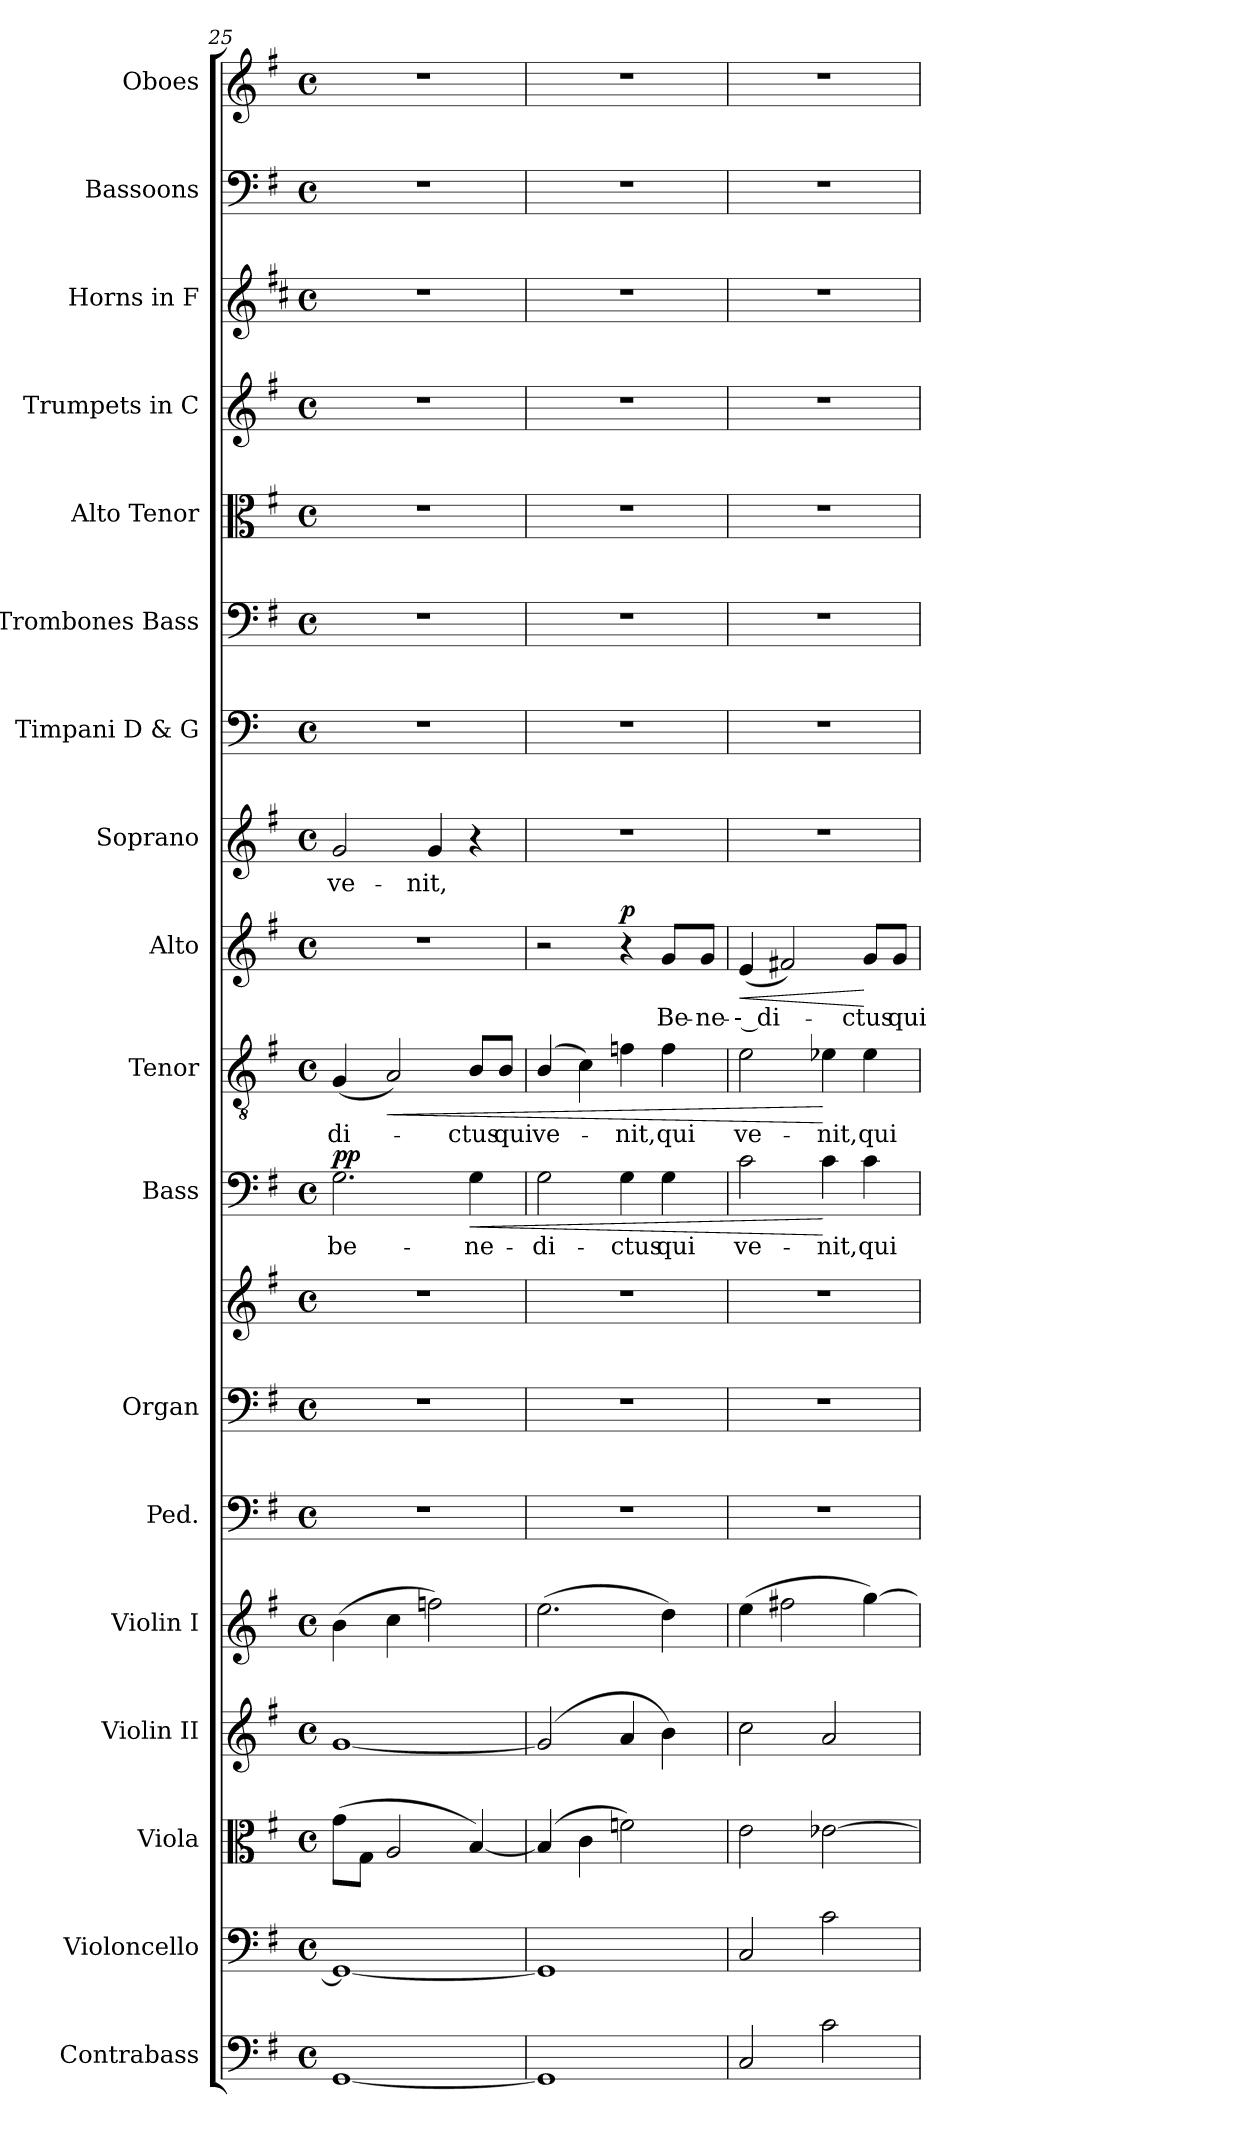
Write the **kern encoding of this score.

**kern	**kern	**kern	**kern	**kern	**kern	**kern	**kern	**kern	**text	**dynam	**kern	**text	**dynam	**kern	**text	**dynam	**kern	**text	**kern	**kern	**kern	**kern	**kern	**kern	**kern
*part18	*part17	*part16	*part15	*part14	*part13	*part12	*part12	*part11	*part11	*part11	*part10	*part10	*part10	*part9	*part9	*part9	*part8	*part8	*part7	*part6	*part5	*part4	*part3	*part2	*part1
*staff19	*staff18	*staff17	*staff16	*staff15	*staff14	*staff13	*staff12	*staff11	*staff11	*staff11	*staff10	*staff10	*staff10	*staff9	*staff9	*staff9	*staff8	*staff8	*staff7	*staff6	*staff5	*staff4	*staff3	*staff2	*staff1
*I"Contrabass	*I"Violoncello	*I"Viola	*I"Violin II	*I"Violin I	*I"Ped.	*I"Organ	*	*I"Bass	*	*	*I"Tenor	*	*	*I"Alto	*	*	*I"Soprano	*	*I"Timpani D & G	*I"Trombones  Bass	*I"Alto Tenor	*I"Trumpets in C	*I"Horns in F	*I"Bassoons	*I"Oboes
*I'Cb.	*I'Vc.	*I'Vla.	*I'Vln. II	*I'Vln. I	*	*I'Org.	*	*I'B.	*	*	*I'T.	*	*	*I'A.	*	*	*I'S.	*	*I'Timp.	*	*	*	*I'Hn.	*I'Bsn.	*I'Ob.
*clefF4	*clefF4	*clefC3	*clefG2	*clefG2	*clefF4	*clefF4	*clefG2	*clefF4	*	*	*clefGv2	*	*	*clefG2	*	*	*clefG2	*	*clefF4	*clefF4	*clefC3	*clefG2	*clefG2	*clefF4	*clefG2
*ITrd7c12	*	*	*	*	*	*	*	*	*	*	*ITrd7c12	*	*	*	*	*	*	*	*	*	*	*	*ITrd4c7	*	*
*k[f#]	*k[f#]	*k[f#]	*k[f#]	*k[f#]	*k[f#]	*k[f#]	*k[f#]	*k[f#]	*	*	*k[f#]	*	*	*k[f#]	*	*	*k[f#]	*	*k[]	*k[f#]	*k[f#]	*k[f#]	*k[f#]	*k[f#]	*k[f#]
*G:	*G:	*G:	*G:	*G:	*G:	*G:	*G:	*G:	*	*	*G:	*	*	*G:	*	*	*G:	*	*C:	*G:	*G:	*G:	*G:	*G:	*G:
*M4/4	*M4/4	*M4/4	*M4/4	*M4/4	*M4/4	*M4/4	*M4/4	*M4/4	*	*	*M4/4	*	*	*M4/4	*	*	*M4/4	*	*M4/4	*M4/4	*M4/4	*M4/4	*M4/4	*M4/4	*M4/4
*met(c)	*met(c)	*met(c)	*met(c)	*met(c)	*met(c)	*met(c)	*met(c)	*met(c)	*	*	*met(c)	*	*	*met(c)	*	*	*met(c)	*	*met(c)	*met(c)	*met(c)	*met(c)	*met(c)	*met(c)	*met(c)
=25	=25	=25	=25	=25	=25	=25	=25	=25	=25	=25	=25	=25	=25	=25	=25	=25	=25	=25	=25	=25	=25	=25	=25	=25	=25
!	!	!	!	!	!	!	!	!	!LO:LY:b:color=#000000	!	!	!	!	!	!	!	!	!	!	!	!	!	!	!	!
!	!	!	!	!	!	!	!	!	!	!	!	!LO:LY:b:color=#000000	!	!	!	!	!	!	!	!	!	!	!	!	!
!	!	!	!	!	!	!	!	!	!	!	!	!	!	!	!	!	!	!LO:LY:b:color=#000000	!	!	!	!	!	!	!
[1GGGi	1GGi_	(8gi\L	[1gi	(4bi\	1r	1r	1r	2.Gi\	be-	pp	(4GGi/	-di-	.	1r	.	.	2gi/	ve-	1r	1r	1r	1r	1r	1r	1r
.	.	8Gi\J	.	.	.	.	.	.	.	.	.	.	.	.	.	.	.	.	.	.	.	.	.	.	.
!	!	!	!	!	!	!	!	!	!	!	!	!	!LO:HP:b	!	!	!	!	!	!	!	!	!	!	!	!
.	.	2Ai/	.	4cci\	.	.	.	.	.	.	2AAi/)	.	<	.	.	.	.	.	.	.	.	.	.	.	.
!	!	!	!	!	!	!	!	!	!	!	!	!	!	!	!	!	!	!LO:LY:b:color=#000000	!	!	!	!	!	!	!
.	.	.	.	2ffni\)	.	.	.	.	.	.	.	.	.	.	.	.	4gi/	-nit,	.	.	.	.	.	.	.
!	!	!	!	!	!	!	!	!	!LO:LY:b:color=#000000	!LO:HP:b	!	!	!	!	!	!	!	!	!	!	!	!	!	!	!
!	!	!	!	!	!	!	!	!	!	!	!	!LO:LY:b:color=#000000	!	!	!	!	!	!	!	!	!	!	!	!	!
.	.	[4Bi/)	.	.	.	.	.	4Gi\	-ne-	<	8BBi/L	-ctus	.	.	.	.	4r	.	.	.	.	.	.	.	.
!	!	!	!	!	!	!	!	!	!	!	!	!LO:LY:b:color=#000000	!	!	!	!	!	!	!	!	!	!	!	!	!
.	.	.	.	.	.	.	.	.	.	.	8BBi/J	qui	.	.	.	.	.	.	.	.	.	.	.	.	.
=26	=26	=26	=26	=26	=26	=26	=26	=26	=26	=26	=26	=26	=26	=26	=26	=26	=26	=26	=26	=26	=26	=26	=26	=26	=26
!	!	!	!	!	!	!	!	!	!LO:LY:b:color=#000000	!	!	!	!	!	!	!	!	!	!	!	!	!	!	!	!
!	!	!	!	!	!	!	!	!	!	!	!	!LO:LY:b:color=#000000	!	!	!	!	!	!	!	!	!	!	!	!	!
1GGGi]	1GGi]	(4Bi/]	(2gi/]	(2.eei\	1r	1r	1r	2Gi\	-di-	.	(4BBi/	ve-	.	2r	.	.	1r	.	1r	1r	1r	1r	1r	1r	1r
.	.	4ci\	.	.	.	.	.	.	.	.	4Ci\)	.	.	.	.	.	.	.	.	.	.	.	.	.	.
!	!	!	!	!	!	!	!	!	!LO:LY:b:color=#000000	!	!	!	!	!	!	!	!	!	!	!	!	!	!	!	!
!	!	!	!	!	!	!	!	!	!	!	!	!LO:LY:b:color=#000000	!	!	!	!	!	!	!	!	!	!	!	!	!
.	.	2fni\)	4ai/	.	.	.	.	4Gi\	-ctus	.	4Fni\	-nit,	.	4r	.	p	.	.	.	.	.	.	.	.	.
!	!	!	!	!	!	!	!	!	!LO:LY:b:color=#000000	!	!	!	!	!	!	!	!	!	!	!	!	!	!	!	!
!	!	!	!	!	!	!	!	!	!	!	!	!LO:LY:b:color=#000000	!	!	!	!	!	!	!	!	!	!	!	!	!
!	!	!	!	!	!	!	!	!	!	!	!	!	!	!	!LO:LY:b:color=#000000	!	!	!	!	!	!	!	!	!	!
.	.	.	4bi\)	4ddi\)	.	.	.	4Gi\	qui	.	4Fi\	qui	.	8gi/L	Be-	.	.	.	.	.	.	.	.	.	.
!	!	!	!	!	!	!	!	!	!	!	!	!	!	!	!LO:LY:b:color=#000000	!	!	!	!	!	!	!	!	!	!
.	.	.	.	.	.	.	.	.	.	.	.	.	.	8gi/J	-ne-	.	.	.	.	.	.	.	.	.	.
!!LO:PB:g=z
=27	=27	=27	=27	=27	=27	=27	=27	=27	=27	=27	=27	=27	=27	=27	=27	=27	=27	=27	=27	=27	=27	=27	=27	=27	=27
!	!	!	!	!	!	!	!	!	!LO:LY:b:color=#000000	!	!	!	!	!	!	!	!	!	!	!	!	!	!	!	!
!	!	!	!	!	!	!	!	!	!	!	!	!LO:LY:b:color=#000000	!	!	!	!	!	!	!	!	!	!	!	!	!
!	!	!	!	!	!	!	!	!	!	!	!	!	!	!	!LO:LY:b:color=#000000	!LO:HP:b	!	!	!	!	!	!	!	!	!
2CCi/	2Ci/	2ei\	2cci\	(4eei\	1r	1r	1r	2ci\	ve-	.	2Ei\	ve-	.	(4ei/	-- di-	<	1r	.	1r	1r	1r	1r	1r	1r	1r
.	.	.	.	2ff#Xi\	.	.	.	.	.	.	.	.	.	2f#Xi/)	.	.	.	.	.	.	.	.	.	.	.
!	!	!	!	!	!	!	!	!	!LO:LY:b:color=#000000	!	!	!	!	!	!	!	!	!	!	!	!	!	!	!	!
!	!	!	!	!	!	!	!	!	!	!	!	!LO:LY:b:color=#000000	!	!	!	!	!	!	!	!	!	!	!	!	!
2Ci\	2ci\	[2e-Xi\	2ai/	.	.	.	.	4ci\	-nit,	[	4E-Xi\	-nit,	[	.	.	.	.	.	.	.	.	.	.	.	.
!	!	!	!	!	!	!	!	!	!LO:LY:b:color=#000000	!	!	!	!	!	!	!	!	!	!	!	!	!	!	!	!
!	!	!	!	!	!	!	!	!	!	!	!	!LO:LY:b:color=#000000	!	!	!	!	!	!	!	!	!	!	!	!	!
!	!	!	!	!	!	!	!	!	!	!	!	!	!	!	!LO:LY:b:color=#000000	!	!	!	!	!	!	!	!	!	!
.	.	.	.	[4ggi\)	.	.	.	4ci\	qui	.	4E-i\	qui	.	8gi/L	-ctus	[	.	.	.	.	.	.	.	.	.
!	!	!	!	!	!	!	!	!	!	!	!	!	!	!	!LO:LY:b:color=#000000	!	!	!	!	!	!	!	!	!	!
.	.	.	.	.	.	.	.	.	.	.	.	.	.	8gi/J	qui	.	.	.	.	.	.	.	.	.	.
=	=	=	=	=	=	=	=	=	=	=	=	=	=	=	=	=	=	=	=	=	=	=	=	=	=
*-	*-	*-	*-	*-	*-	*-	*-	*-	*-	*-	*-	*-	*-	*-	*-	*-	*-	*-	*-	*-	*-	*-	*-	*-	*-
